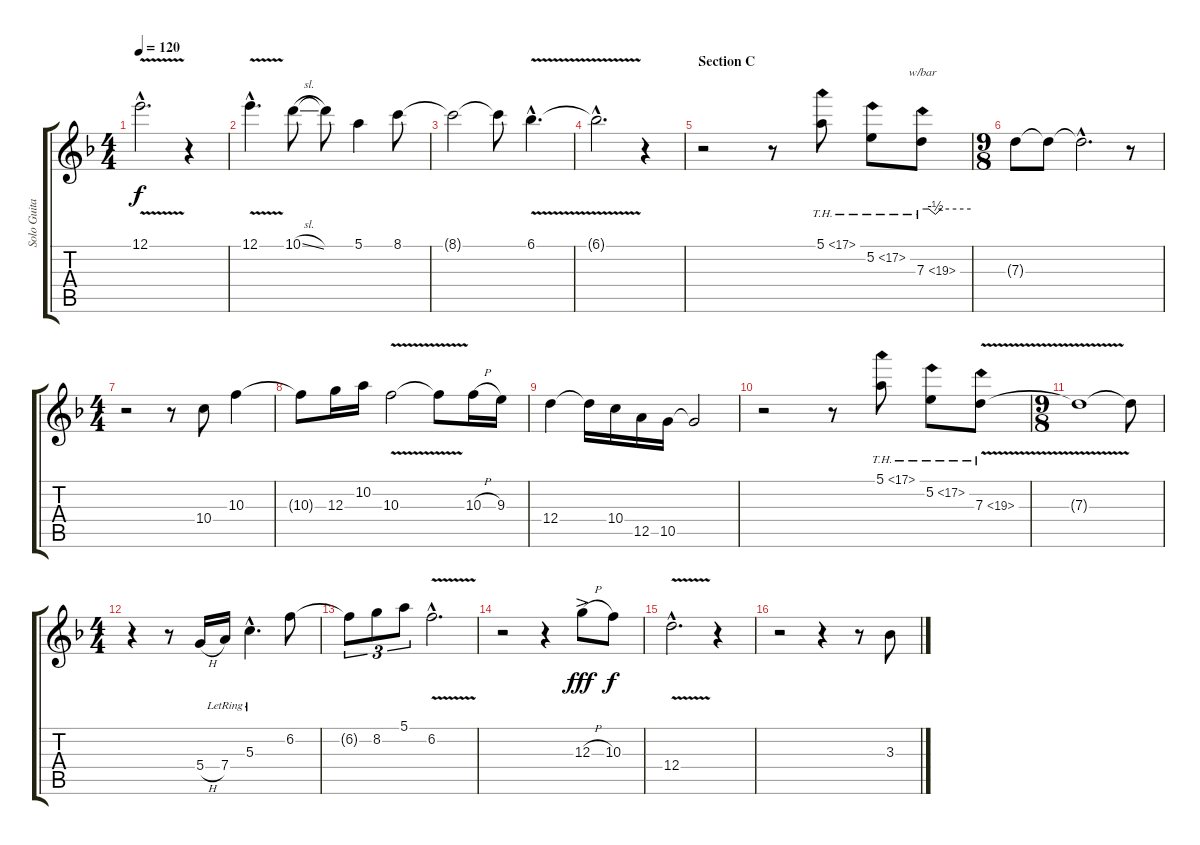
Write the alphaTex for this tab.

\track ("Solo Guitar (Standard)" "Solo Guita") {instrument electricguitarjazz}
\staff {score tabs}
\tuning (E4 B3 G3 D3 A2 E2) {hide}
\ts (4 4)
\tempo 120
\clef g2
\ks f
12.1{v hac}.2{d dy f} r.4 |
12.1{v hac}.4{d} 10.1{sl}.8 10.1{t}.8 5.1.4 8.1.8 |
8.1{t}.2 8.1{t}.8 6.1{v hac}.4{d} |
6.1{hac t}.2{d} r.4 |
\section ("" "Section C")
r.2 r.8 5.1{th 12}.8 5.2{th 12}.8 7.3{th 12}.8{tbe (custom default 0 0 8 0 16 -2 23 0 60 0)} |
\ts (9 8)
7.3{t}.8 7.3{t}.8 7.3{hac t}.2{d} r.8 |
\ts (4 4)
r.2 r.8 10.4.8 10.3.4 |
10.3{t}.8 12.3.16 10.2.16 10.3{v}.2 10.3{t}.8 10.3{h}.16 9.3.16 |
12.4.4 12.4{t}.16 10.4.16 12.5.16 10.5.16 10.5{t}.2 |
r.2 r.8 5.1{th 12}.8 5.2{th 12}.8 7.3{th 12 v}.8 |
\ts (9 8)
7.3{t}.1 7.3{t}.8 |
\ts (4 4)
r.4 r.8 5.4{h}.16 7.4{lr}.16 5.3{hac lr}.4{d} 6.2.8 |
6.2{t}.8{tu (3 2)} 8.2.8{tu (3 2)} 5.1.8{tu (3 2)} 6.2{v hac}.2{d} |
r.2 r.4 12.3{h ac}.8{dy fff} 10.3.8{dy f} |
12.4{v hac}.2{d} r.4 |
r.2 r.4 r.8 3.3{h}.8
